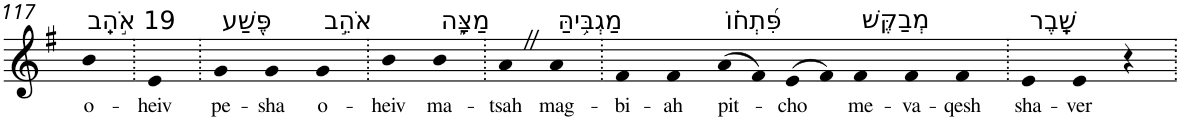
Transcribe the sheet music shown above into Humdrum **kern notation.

**kern	**text
*part1	*part1
*staff1	*staff1
*I"Piano	*
*I'Pno	*
!!LO:PB:g=z
*clefG2	*
*k[f#]	*
*G:	*
=117	=117
!LO:TX:a:t=19 אֹ֣הֵֽב	!
!	!LO:LY:b
4b	o-
=118.	=118.
!	!LO:LY:b
4e	-heiv
=119.	=119.
!LO:TX:a:t=פֶּ֭שַׁע	!
!	!LO:LY:b
4g	pe-
!	!LO:LY:b
4g	-sha
!LO:TX:a:t=אֹהֵ֣ב	!
!	!LO:LY:b
4g	o-
=120.	=120.
!	!LO:LY:b
4b	-heiv
!LO:TX:a:t=מַצָּ֑ה	!
!	!LO:LY:b
4b	ma-
=121.	=121.
!	!LO:LY:b
4aZ	-tsah
!LO:TX:a:t=מַגְבִּ֥יהַּ	!
!	!LO:LY:b
4a	mag-
=122.	=122.
!	!LO:LY:b
4f#	-bi-
!	!LO:LY:b
4f#	-ah
!LO:TX:a:t=פִּ֝תְח֗וֹ	!
!	!LO:LY:b
(>8a	pit-
8f#)	.
!	!LO:LY:b
(>8e	-cho
8f#)	.
!LO:TX:a:t=מְבַקֶּשׁ	!
!	!LO:LY:b
4f#	me-
!	!LO:LY:b
4f#	-va-
!	!LO:LY:b
4f#	-qesh
=123.	=123.
!LO:TX:a:t=שָֽׁבֶר	!
!	!LO:LY:b
4e	sha-
!	!LO:LY:b
4e	-ver
4r	.
=.	=.
*-	*-
